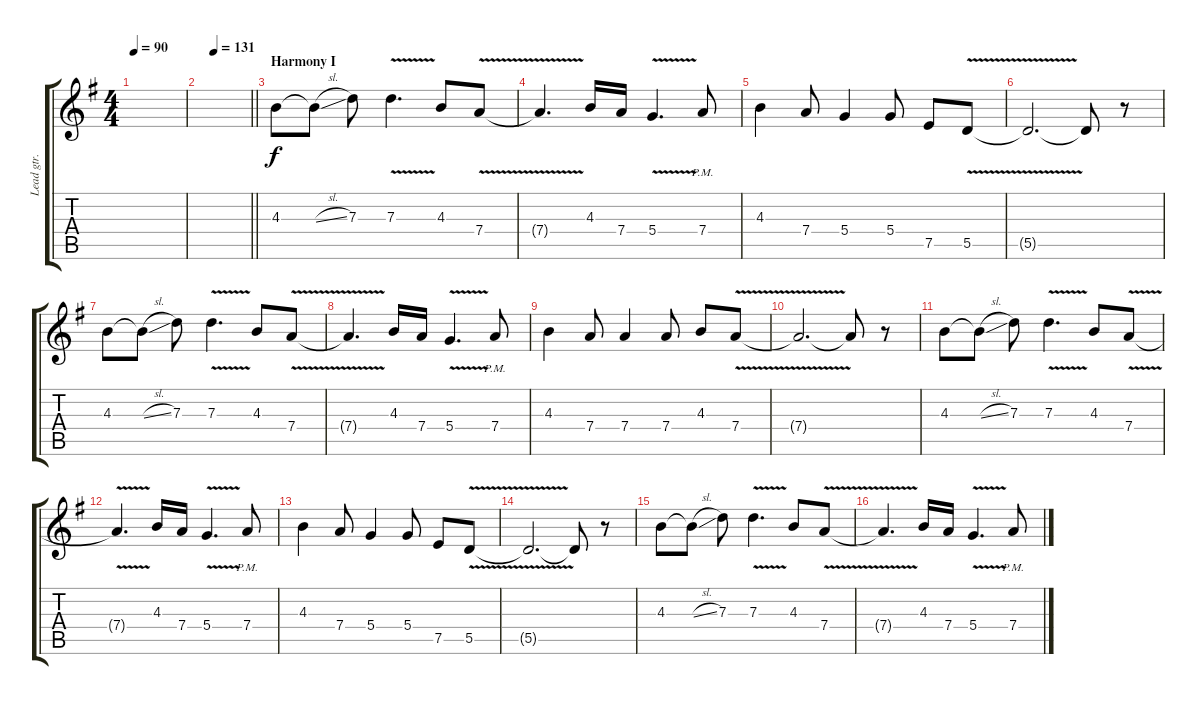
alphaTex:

\track ("Lead gtr. I" "Lead gtr. ") {instrument overdrivenguitar}
\staff {score tabs}
\tuning (E4 B3 G3 D3 A2 E2) {hide}
\ts (4 4)
\tempo 90
\clef g2
\ks g
|
\tempo (131 0.28125)
\barLineRight lightlight
|
\section ("" "Harmony I")
4.3.8 4.3{sl t}.8 7.3.8 7.3{v}.4{d} 4.3.8 7.4{v}.8 |
7.4{t}.4{d} 4.3.16 7.4.16 5.4{v}.4{d} 7.4{pm}.8 |
4.3.4 7.4.8 5.4.4 5.4.8 7.5.8 5.5{v}.8 |
5.5{t}.2{d} 5.5{t}.8 r.8 |
4.3.8 4.3{sl t}.8 7.3.8 7.3{v}.4{d} 4.3.8 7.4{v}.8 |
7.4{t}.4{d} 4.3.16 7.4.16 5.4{v}.4{d} 7.4{pm}.8 |
4.3.4 7.4.8 7.4.4 7.4.8 4.3.8 7.4{v}.8 |
7.4{t}.2{d} 7.4{t}.8 r.8 |
4.3.8 4.3{sl t}.8 7.3.8 7.3{v}.4{d} 4.3.8 7.4{v}.8 |
7.4{t}.4{d} 4.3.16 7.4.16 5.4{v}.4{d} 7.4{pm}.8 |
4.3.4 7.4.8 5.4.4 5.4.8 7.5.8 5.5{v}.8 |
5.5{t}.2{d} 5.5{t}.8 r.8 |
4.3.8 4.3{sl t}.8 7.3.8 7.3{v}.4{d} 4.3.8 7.4{v}.8 |
7.4{t}.4{d} 4.3.16 7.4.16 5.4{v}.4{d} 7.4{pm}.8
